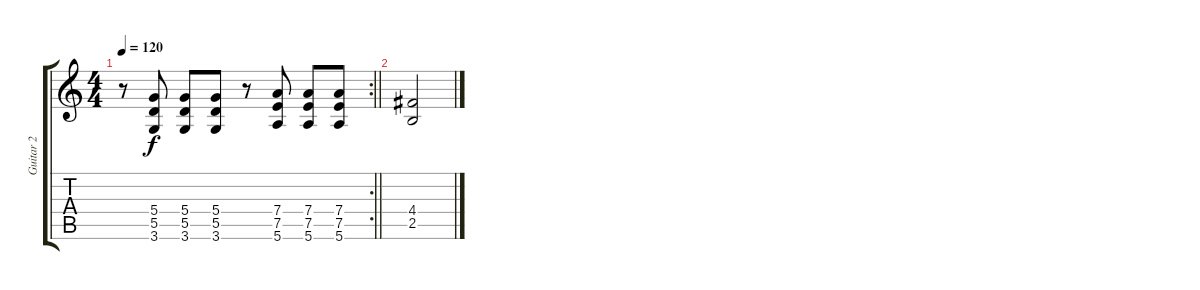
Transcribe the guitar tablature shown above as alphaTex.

\track ("Guitar 2" "Guitar 2") {instrument distortionguitar}
\staff {score tabs}
\tuning (E4 B3 G3 D3 A2 E2) {hide}
\rc 2
\ts (4 4)
\tempo 120
\clef g2
\barLineRight lightlight
\ks c
r.8{dy f} (5.4 5.5 3.6).8 (5.4 5.5 3.6).8 (5.4 5.5 3.6).8 r.8 (7.4 7.5 5.6).8 (7.4 7.5 5.6).8 (7.4 7.5 5.6).8 |
(4.4 2.5).2
